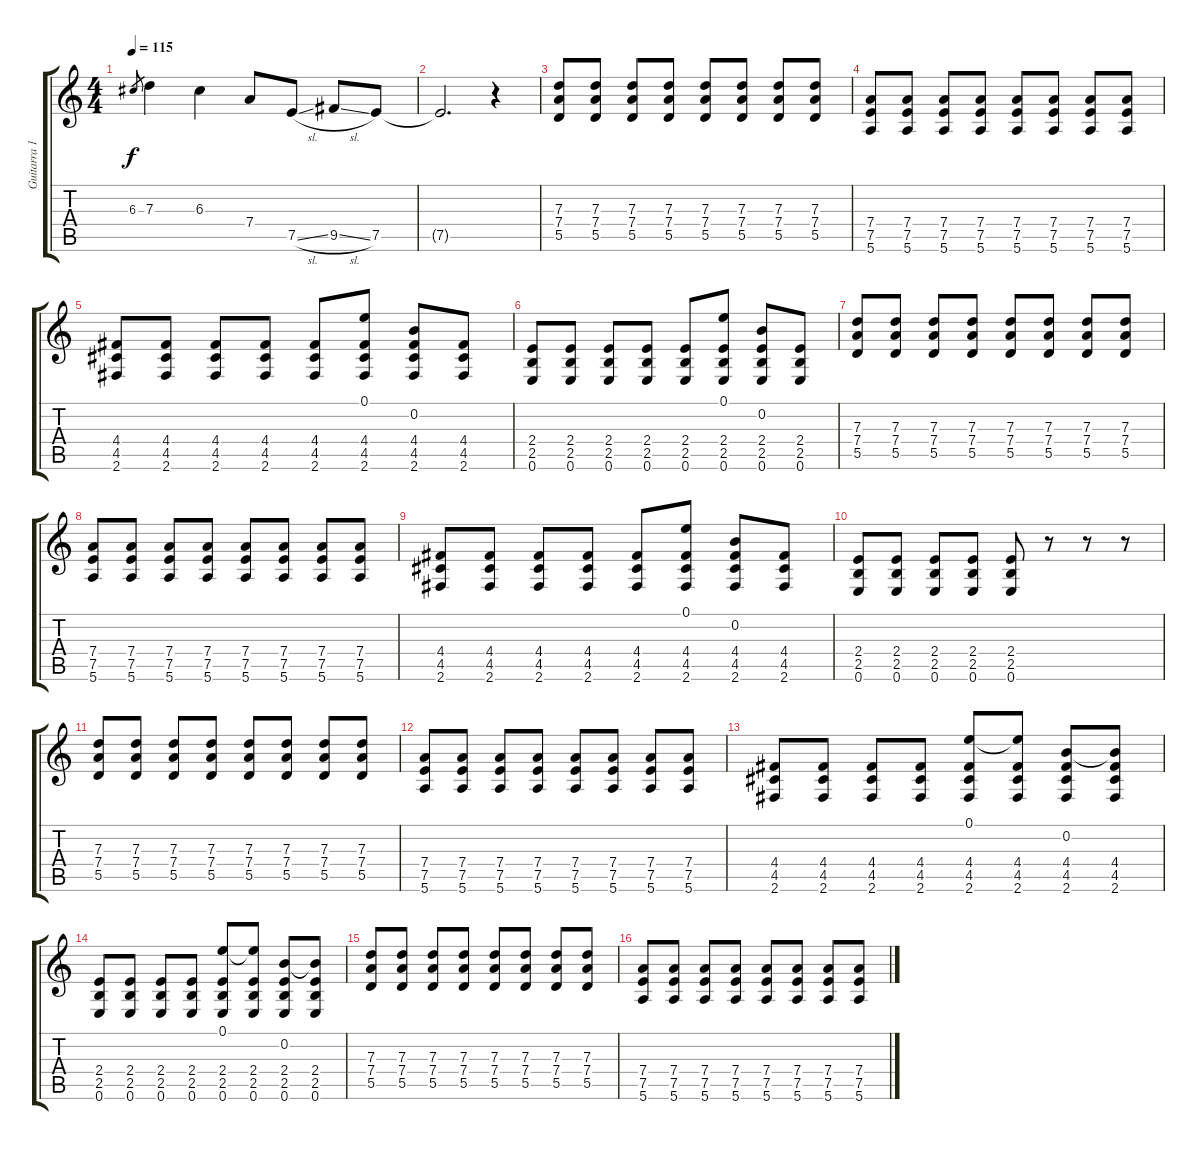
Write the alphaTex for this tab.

\track ("Guitarra 1" "Guitarra 1") {instrument distortionguitar}
\staff {score tabs}
\tuning (E4 B3 G3 D3 A2 E2) {hide}
\ts (4 4)
\tempo 115
\clef g2
\ks c
6.3.8{gr dy f} 7.3.4 6.3.4 7.4.8 7.5{sl}.8 9.5{sl}.8 7.5.8 |
7.5{t}.2{d} r.4 |
(7.3 7.4 5.5).8 (7.3 7.4 5.5).8 (7.3 7.4 5.5).8 (7.3 7.4 5.5).8 (7.3 7.4 5.5).8 (7.3 7.4 5.5).8 (7.3 7.4 5.5).8 (7.3 7.4 5.5).8 |
(7.4 7.5 5.6).8 (7.4 7.5 5.6).8 (7.4 7.5 5.6).8 (7.4 7.5 5.6).8 (7.4 7.5 5.6).8 (7.4 7.5 5.6).8 (7.4 7.5 5.6).8 (7.4 7.5 5.6).8 |
(4.4 4.5 2.6).8 (4.4 4.5 2.6).8 (4.4 4.5 2.6).8 (4.4 4.5 2.6).8 (4.4 4.5 2.6).8 (0.1 4.4 4.5 2.6).8 (0.2 4.4 4.5 2.6).8 (4.4 4.5 2.6).8 |
(2.4 2.5 0.6).8 (2.4 2.5 0.6).8 (2.4 2.5 0.6).8 (2.4 2.5 0.6).8 (2.4 2.5 0.6).8 (0.1 2.4 2.5 0.6).8 (0.2 2.4 2.5 0.6).8 (2.4 2.5 0.6).8 |
(7.3 7.4 5.5).8 (7.3 7.4 5.5).8 (7.3 7.4 5.5).8 (7.3 7.4 5.5).8 (7.3 7.4 5.5).8 (7.3 7.4 5.5).8 (7.3 7.4 5.5).8 (7.3 7.4 5.5).8 |
(7.4 7.5 5.6).8 (7.4 7.5 5.6).8 (7.4 7.5 5.6).8 (7.4 7.5 5.6).8 (7.4 7.5 5.6).8 (7.4 7.5 5.6).8 (7.4 7.5 5.6).8 (7.4 7.5 5.6).8 |
(4.4 4.5 2.6).8 (4.4 4.5 2.6).8 (4.4 4.5 2.6).8 (4.4 4.5 2.6).8 (4.4 4.5 2.6).8 (0.1 4.4 4.5 2.6).8 (0.2 4.4 4.5 2.6).8 (4.4 4.5 2.6).8 |
(2.4 2.5 0.6).8 (2.4 2.5 0.6).8 (2.4 2.5 0.6).8 (2.4 2.5 0.6).8 (2.4 2.5 0.6).8 r.8 r.8 r.8 |
(7.3 7.4 5.5).8 (7.3 7.4 5.5).8 (7.3 7.4 5.5).8 (7.3 7.4 5.5).8 (7.3 7.4 5.5).8 (7.3 7.4 5.5).8 (7.3 7.4 5.5).8 (7.3 7.4 5.5).8 |
(7.4 7.5 5.6).8 (7.4 7.5 5.6).8 (7.4 7.5 5.6).8 (7.4 7.5 5.6).8 (7.4 7.5 5.6).8 (7.4 7.5 5.6).8 (7.4 7.5 5.6).8 (7.4 7.5 5.6).8 |
(4.4 4.5 2.6).8 (4.4 4.5 2.6).8 (4.4 4.5 2.6).8 (4.4 4.5 2.6).8 (0.1 4.4 4.5 2.6).8 (0.1{t} 4.4 4.5 2.6).8 (0.2 4.4 4.5 2.6).8 (0.2{t} 4.4 4.5 2.6).8 |
(2.4 2.5 0.6).8 (2.4 2.5 0.6).8 (2.4 2.5 0.6).8 (2.4 2.5 0.6).8 (0.1 2.4 2.5 0.6).8 (0.1{t} 2.4 2.5 0.6).8 (0.2 2.4 2.5 0.6).8 (0.2{t} 2.4 2.5 0.6).8 |
(7.3 7.4 5.5).8 (7.3 7.4 5.5).8 (7.3 7.4 5.5).8 (7.3 7.4 5.5).8 (7.3 7.4 5.5).8 (7.3 7.4 5.5).8 (7.3 7.4 5.5).8 (7.3 7.4 5.5).8 |
(7.4 7.5 5.6).8 (7.4 7.5 5.6).8 (7.4 7.5 5.6).8 (7.4 7.5 5.6).8 (7.4 7.5 5.6).8 (7.4 7.5 5.6).8 (7.4 7.5 5.6).8 (7.4 7.5 5.6).8
